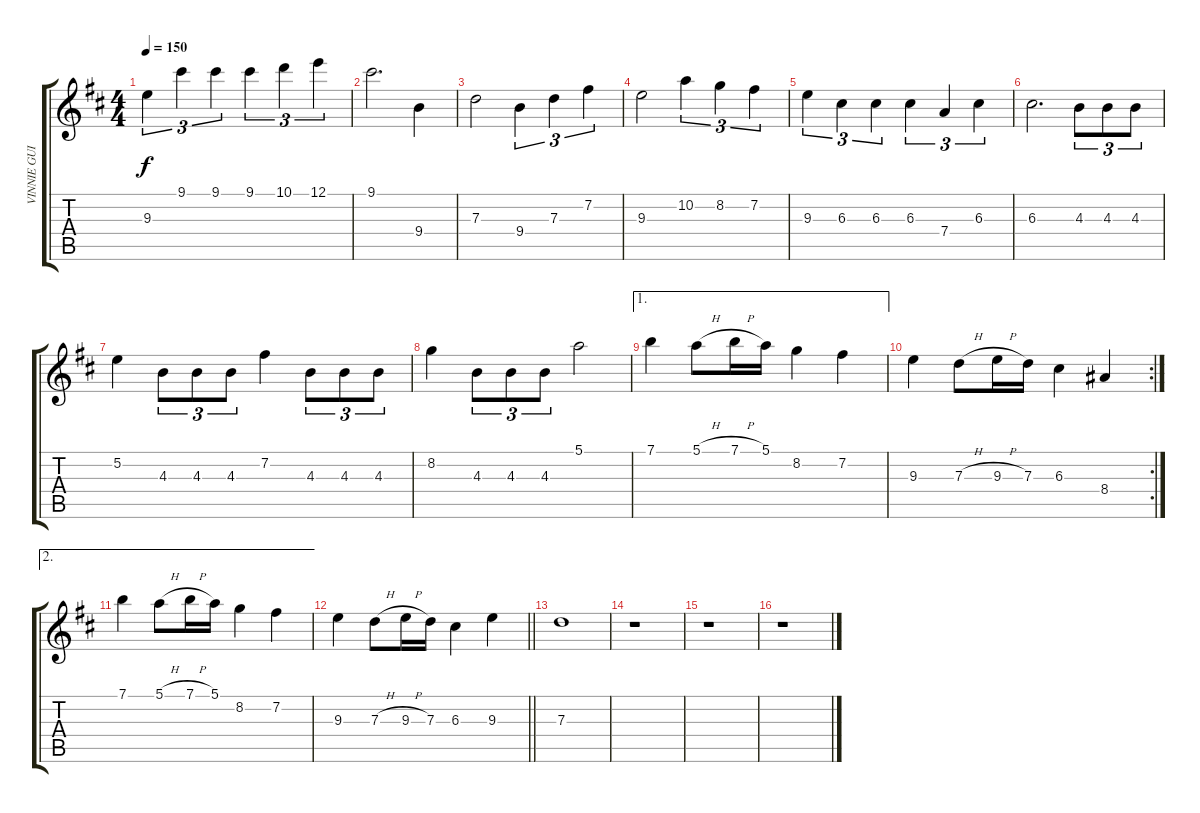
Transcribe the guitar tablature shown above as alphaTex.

\track ("VINNIE GUITAR 2" "VINNIE GUI") {instrument overdrivenguitar}
\staff {score tabs}
\tuning (E4 B3 G3 D3 A2 E2) {hide}
\ts (4 4)
\tempo 150
\clef g2
\ks d
9.3.4{tu (3 2) dy f} 9.1.4{tu (3 2)} 9.1.4{tu (3 2)} 9.1.4{tu (3 2)} 10.1.4{tu (3 2)} 12.1.4{tu (3 2)} |
9.1.2{d} 9.4.4 |
7.3.2 9.4.4{tu (3 2)} 7.3.4{tu (3 2)} 7.2.4{tu (3 2)} |
9.3.2 10.2.4{tu (3 2)} 8.2.4{tu (3 2)} 7.2.4{tu (3 2)} |
9.3.4{tu (3 2)} 6.3.4{tu (3 2)} 6.3.4{tu (3 2)} 6.3.4{tu (3 2)} 7.4.4{tu (3 2)} 6.3.4{tu (3 2)} |
6.3.2{d} 4.3.8{tu (3 2)} 4.3.8{tu (3 2)} 4.3.8{tu (3 2)} |
5.2.4 4.3.8{tu (3 2)} 4.3.8{tu (3 2)} 4.3.8{tu (3 2)} 7.2.4 4.3.8{tu (3 2)} 4.3.8{tu (3 2)} 4.3.8{tu (3 2)} |
8.2.4 4.3.8{tu (3 2)} 4.3.8{tu (3 2)} 4.3.8{tu (3 2)} 5.1.2 |
\ae 1
7.1.4 5.1{h}.8 7.1{h}.16 5.1.16 8.2.4 7.2.4 |
\rc 2
9.3.4 7.3{h}.8 9.3{h}.16 7.3.16 6.3.4 8.4.4 |
\ae 2
7.1.4 5.1{h}.8 7.1{h}.16 5.1.16 8.2.4 7.2.4 |
\barLineRight lightlight
9.3.4 7.3{h}.8 9.3{h}.16 7.3.16 6.3.4 9.3.4 |
7.3.1 |
r.1 |
r.1 |
r.1
